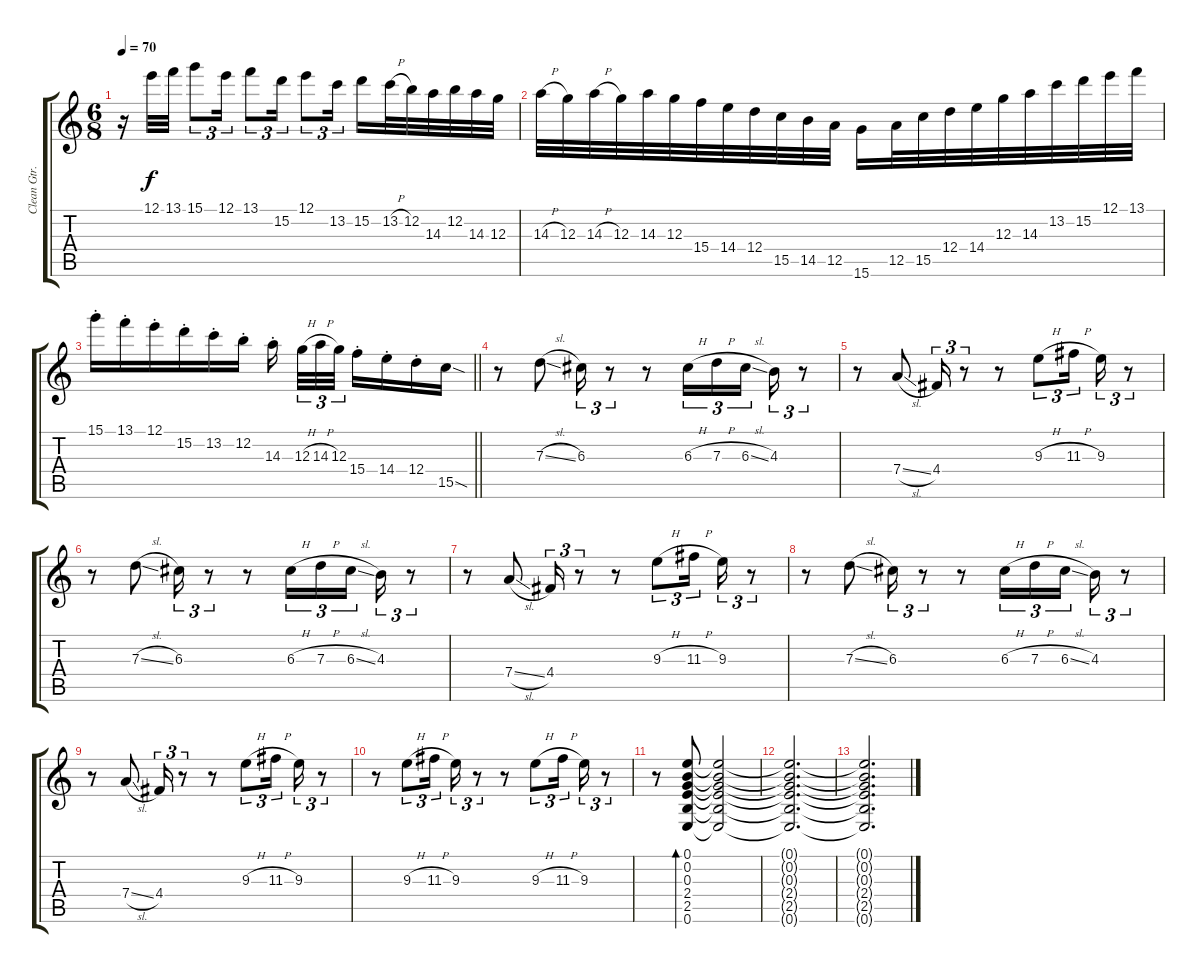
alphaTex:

\track ("Clean Gtr." "Clean Gtr.") {instrument electricguitarclean}
\staff {score tabs}
\tuning (E4 B3 G3 D3 A2 E2) {hide}
\ts (6 8)
\tempo 70
\clef g2
\ks c
r.16{dy f} 12.1.32 13.1.32 15.1.8{tu (3 2)} 12.1.16{tu (3 2)} 13.1.8{tu (3 2)} 15.2.16{tu (3 2)} 12.1.8{tu (3 2)} 13.2.16{tu (3 2) beam splitsecondary} 15.2.16 13.2{h}.32 12.2.32 14.3.32 12.2.32 14.3.32 12.3.32 |
14.3{h}.32 12.3.32 14.3{h}.32 12.3.32 14.3.32 12.3.32 15.4.32 14.4.32 12.4.32 15.5.32 14.5.32 12.5.32 15.6.16 12.5.32 15.5.32 12.4.32 14.4.32 12.3.32 14.3.32 13.2.32 15.2.32 12.1.32 13.1.32 |
\barLineRight lightlight
15.1{st}.16 13.1{st}.16 12.1{st}.16 15.2{st}.16 13.2{st}.16 12.2{st}.16 14.3{st}.16{beam splitsecondary} 12.3{h}.32{tu (3 2)} 14.3{h}.32{tu (3 2)} 12.3.32{tu (3 2) beam splitsecondary} 15.4{st}.16 14.4{st}.16 12.4{st}.16 15.5{sod}.16 |
\section ("" "")
r.8{balance 15} 7.3{sl}.8 6.3.16{tu (3 2)} r.8{tu (3 2)} r.8 6.3{h}.16{tu (3 2)} 7.3{h}.16{tu (3 2)} 6.3{sl}.16{tu (3 2) beam splitsecondary} 4.3.16{tu (3 2)} r.8{tu (3 2)} |
r.8 7.4{sl}.8 4.4.16{tu (3 2)} r.8{tu (3 2)} r.8 9.3{h}.8{tu (3 2)} 11.3{h}.16{tu (3 2)} 9.3.16{tu (3 2)} r.8{tu (3 2)} |
r.8 7.3{sl}.8 6.3.16{tu (3 2)} r.8{tu (3 2)} r.8 6.3{h}.16{tu (3 2)} 7.3{h}.16{tu (3 2)} 6.3{sl}.16{tu (3 2) beam splitsecondary} 4.3.16{tu (3 2)} r.8{tu (3 2)} |
r.8 7.4{sl}.8 4.4.16{tu (3 2)} r.8{tu (3 2)} r.8 9.3{h}.8{tu (3 2)} 11.3{h}.16{tu (3 2)} 9.3.16{tu (3 2)} r.8{tu (3 2)} |
r.8 7.3{sl}.8 6.3.16{tu (3 2)} r.8{tu (3 2)} r.8 6.3{h}.16{tu (3 2)} 7.3{h}.16{tu (3 2)} 6.3{sl}.16{tu (3 2) beam splitsecondary} 4.3.16{tu (3 2)} r.8{tu (3 2)} |
r.8 7.4{sl}.8 4.4.16{tu (3 2)} r.8{tu (3 2)} r.8 9.3{h}.8{tu (3 2)} 11.3{h}.16{tu (3 2)} 9.3.16{tu (3 2)} r.8{tu (3 2)} |
r.8 9.3{h}.8{tu (3 2)} 11.3{h}.16{tu (3 2)} 9.3.16{tu (3 2)} r.8{tu (3 2)} r.8 9.3{h}.8{tu (3 2)} 11.3{h}.16{tu (3 2)} 9.3.16{tu (3 2)} r.8{tu (3 2)} |
r.8 (0.1 0.2 0.3 2.4 2.5 0.6).8{bd 240} (0.1{t} 0.2{t} 0.3{t} 2.4{t} 2.5{t} 0.6{t}).2 |
(0.1{t} 0.2{t} 0.3{t} 2.4{t} 2.5{t} 0.6{t}).2{d} |
(0.1{t} 0.2{t} 0.3{t} 2.4{t} 2.5{t} 0.6{t}).2{d}
